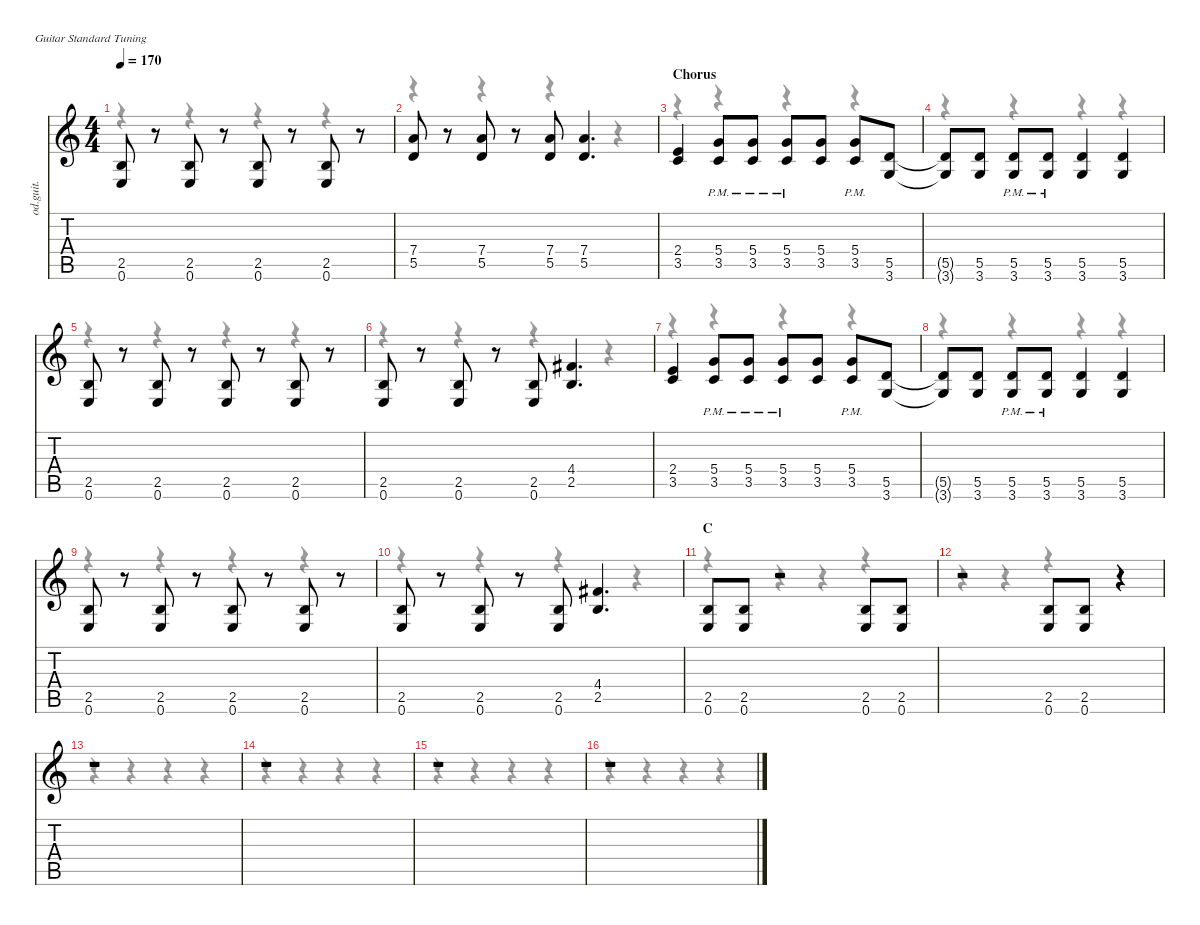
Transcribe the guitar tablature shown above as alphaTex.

\defaultSystemsLayout 4
\hideDynamics
\bracketExtendMode nobrackets
\otherSystemsTrackNameOrientation horizontal
\track ("Gtr OD" "od.guit.") {instrument overdrivenguitar}
\staff {score tabs}
\tuning (E4 B3 G3 D3 A2 E2)
\voice
\ts (4 4)
\tempo 170
\clef g2
\ks c
(2.5 0.6).8{dy f beam Up} r.8{beam Up} (2.5 0.6).8{beam Up} r.8{beam Up} (2.5 0.6).8{beam Up} r.8{beam Up} (2.5 0.6).8{beam Up} r.8{beam Up} |
(7.4 5.5).8{beam Up} r.8{beam Up} (7.4 5.5).8{beam Up} r.8{beam Up} (7.4 5.5).8{beam Up} (7.4 5.5).4{d beam Up} |
\section ("" "Chorus")
(2.4 3.5).4{beam Up} (5.4{pm} 3.5{pm}).8{beam Up} (5.4{pm} 3.5{pm}).8{beam Up} (5.4{pm} 3.5{pm}).8{beam Up} (5.4 3.5).8{beam Up} (5.4{pm} 3.5{pm}).8{beam Up} (5.5 3.6).8{beam Up} |
(5.5{t} 3.6{t}).8{beam Up} (5.5 3.6).8{beam Up} (5.5{pm} 3.6{pm}).8{beam Up} (5.5{pm} 3.6{pm}).8{beam Up} (5.5 3.6).4{beam Up} (5.5 3.6).4{beam Up} |
(2.5 0.6).8{beam Up} r.8{beam Up} (2.5 0.6).8{beam Up} r.8{beam Up} (2.5 0.6).8{beam Up} r.8{beam Up} (2.5 0.6).8{beam Up} r.8{beam Up} |
(2.5 0.6).8{beam Up} r.8{beam Up} (2.5 0.6).8{beam Up} r.8{beam Up} (2.5 0.6).8{beam Up} (4.4{acc #} 2.5).4{d beam Up} |
(2.4 3.5).4{beam Up} (5.4{pm} 3.5{pm}).8{beam Up} (5.4{pm} 3.5{pm}).8{beam Up} (5.4{pm} 3.5{pm}).8{beam Up} (5.4 3.5).8{beam Up} (5.4{pm} 3.5{pm}).8{beam Up} (5.5 3.6).8{beam Up} |
(5.5{t} 3.6{t}).8{beam Up} (5.5 3.6).8{beam Up} (5.5{pm} 3.6{pm}).8{beam Up} (5.5{pm} 3.6{pm}).8{beam Up} (5.5 3.6).4{beam Up} (5.5 3.6).4{beam Up} |
(2.5 0.6).8{beam Up} r.8{beam Up} (2.5 0.6).8{beam Up} r.8{beam Up} (2.5 0.6).8{beam Up} r.8{beam Up} (2.5 0.6).8{beam Up} r.8{beam Up} |
(2.5 0.6).8{beam Up} r.8{beam Up} (2.5 0.6).8{beam Up} r.8{beam Up} (2.5 0.6).8{beam Up} (4.4{acc #} 2.5).4{d beam Up} |
\section ("" "C")
(2.5 0.6).8{beam Up} (2.5 0.6).8{beam Up} r.2{beam Up} (2.5 0.6).8{beam Up} (2.5 0.6).8{beam Up} |
r.2{beam Up} (2.5 0.6).8{beam Up} (2.5 0.6).8{beam Up} r.4{beam Up} |
r.1{beam Up} |
r.1{beam Up} |
r.1{beam Up} |
r.1{beam Up}
\voice
\clef g2
\ottava regular
\simile none
\ks c
r.4{dy mf beam Down} r.4{beam Down} r.4{beam Down} r.4{beam Down} |
r.4{beam Down} r.4{beam Down} r.4{beam Down} r.4{beam Down} |
r.4{beam Down} r.4{beam Down} r.4{beam Down} r.4{beam Down} |
r.4{beam Down} r.4{beam Down} r.4{beam Down} r.4{beam Down} |
r.4{beam Down} r.4{beam Down} r.4{beam Down} r.4{beam Down} |
r.4{beam Down} r.4{beam Down} r.4{beam Down} r.4{beam Down} |
r.4{beam Down} r.4{beam Down} r.4{beam Down} r.4{beam Down} |
r.4{beam Down} r.4{beam Down} r.4{beam Down} r.4{beam Down} |
r.4{beam Down} r.4{beam Down} r.4{beam Down} r.4{beam Down} |
r.4{beam Down} r.4{beam Down} r.4{beam Down} r.4{beam Down} |
r.4{beam Down} r.4{beam Down} r.4{beam Down} r.4{beam Down} |
r.4{beam Down} r.4{beam Down} r.4{beam Down} r.4{beam Down} |
r.4{beam Down} r.4{beam Down} r.4{beam Down} r.4{beam Down} |
r.4{beam Down} r.4{beam Down} r.4{beam Down} r.4{beam Down} |
r.4{beam Down} r.4{beam Down} r.4{beam Down} r.4{beam Down} |
r.4{beam Down} r.4{beam Down} r.4{beam Down} r.4{beam Down}
